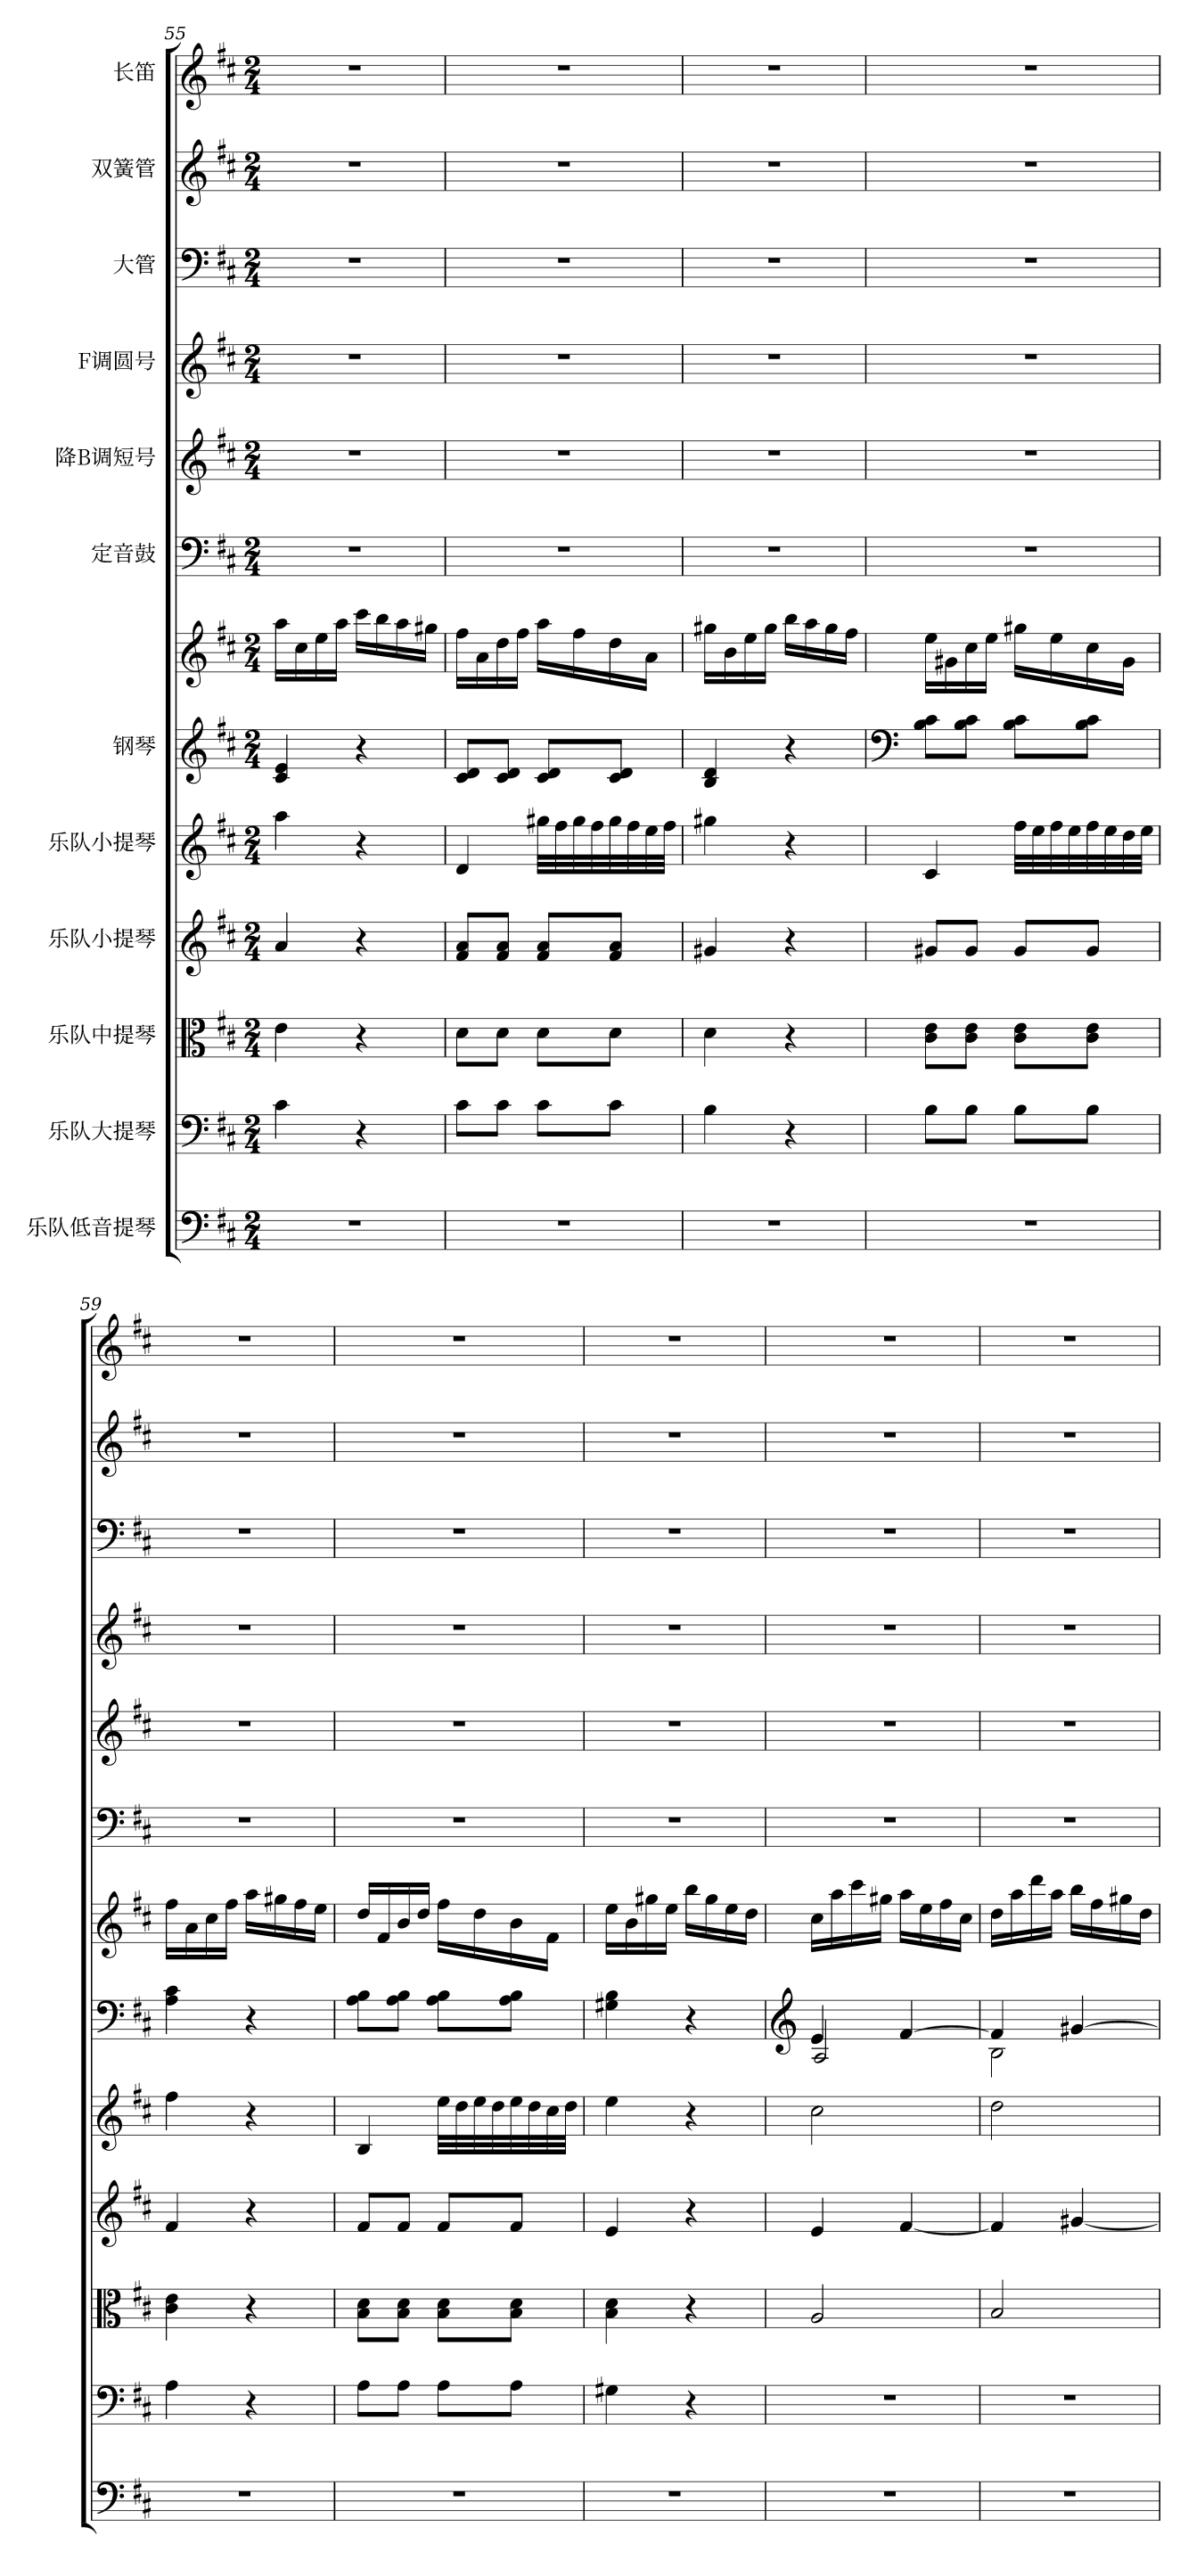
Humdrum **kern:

**kern	**kern	**kern	**kern	**kern	**kern	**kern	**kern	**kern	**kern	**kern	**kern	**kern
*part12	*part11	*part10	*part9	*part8	*part7	*part7	*part6	*part5	*part4	*part3	*part2	*part1
*staff13	*staff12	*staff11	*staff10	*staff9	*staff8	*staff7	*staff6	*staff5	*staff4	*staff3	*staff2	*staff1
*I"乐队低音提琴	*I"乐队大提琴	*I"乐队中提琴	*I"乐队小提琴	*I"乐队小提琴	*I"钢琴	*	*I"定音鼓	*I"降B调短号	*I"F调圆号	*I"大管	*I"双簧管	*I"长笛
!!LO:PB:g=z
*clefF4	*clefF4	*clefC3	*clefG2	*clefG2	*clefG2	*clefG2	*clefF4	*clefG2	*clefG2	*clefF4	*clefG2	*clefG2
*ITrd7c12	*	*	*	*	*	*	*	*ITrd1c2	*ITrd4c7	*	*	*
*k[f#c#]	*k[f#c#]	*k[f#c#]	*k[f#c#]	*k[f#c#]	*k[f#c#]	*k[f#c#]	*k[f#c#]	*k[]	*k[f#]	*k[f#c#]	*k[f#c#]	*k[f#c#]
*M2/4	*M2/4	*M2/4	*M2/4	*M2/4	*M2/4	*M2/4	*M2/4	*M2/4	*M2/4	*M2/4	*M2/4	*M2/4
=55	=55	=55	=55	=55	=55	=55	=55	=55	=55	=55	=55	=55
2r	4c#\	4e\	4a/	4aa\	4c#/ 4e/	16aa\LL	2r	2r	2r	2r	2r	2r
.	.	.	.	.	.	16cc#\	.	.	.	.	.	.
.	.	.	.	.	.	16ee\	.	.	.	.	.	.
.	.	.	.	.	.	16aa\JJ	.	.	.	.	.	.
.	4r	4r	4r	4r	4r	16ccc#\LL	.	.	.	.	.	.
.	.	.	.	.	.	16bb\	.	.	.	.	.	.
.	.	.	.	.	.	16aa\	.	.	.	.	.	.
.	.	.	.	.	.	16gg#X\JJ	.	.	.	.	.	.
=56	=56	=56	=56	=56	=56	=56	=56	=56	=56	=56	=56	=56
2r	8c#\L	8d\L	8f#/ 8a/L	4d/	8c#/ 8d/L	16ff#\LL	2r	2r	2r	2r	2r	2r
.	.	.	.	.	.	16a\	.	.	.	.	.	.
.	8c#\J	8d\J	8f#/ 8a/J	.	8c#/ 8d/J	16dd\	.	.	.	.	.	.
.	.	.	.	.	.	16ff#\JJ	.	.	.	.	.	.
.	8c#\L	8d\L	8f#/ 8a/L	32gg#X\LLL	8c#/ 8d/L	16aa\LL	.	.	.	.	.	.
.	.	.	.	32ff#\	.	.	.	.	.	.	.	.
.	.	.	.	32gg#\	.	16ff#\	.	.	.	.	.	.
.	.	.	.	32ff#\	.	.	.	.	.	.	.	.
.	8c#\J	8d\J	8f#/ 8a/J	32gg#\	8c#/ 8d/J	16dd\	.	.	.	.	.	.
.	.	.	.	32ff#\	.	.	.	.	.	.	.	.
.	.	.	.	32ee\	.	16a\JJ	.	.	.	.	.	.
.	.	.	.	32ff#\JJJ	.	.	.	.	.	.	.	.
=57	=57	=57	=57	=57	=57	=57	=57	=57	=57	=57	=57	=57
2r	4B\	4d\	4g#X/	4gg#X\	4B/ 4d/	16gg#X\LL	2r	2r	2r	2r	2r	2r
.	.	.	.	.	.	16b\	.	.	.	.	.	.
.	.	.	.	.	.	16ee\	.	.	.	.	.	.
.	.	.	.	.	.	16gg#\JJ	.	.	.	.	.	.
.	4r	4r	4r	4r	4r	16bb\LL	.	.	.	.	.	.
.	.	.	.	.	.	16aa\	.	.	.	.	.	.
.	.	.	.	.	.	16gg#\	.	.	.	.	.	.
.	.	.	.	.	.	16ff#\JJ	.	.	.	.	.	.
!!LO:PB:g=z
=58	=58	=58	=58	=58	=58	=58	=58	=58	=58	=58	=58	=58
*	*	*	*	*	*clefF4	*	*	*	*	*	*	*
2r	8B\L	8c#\ 8e\L	8g#X/L	4c#/	8B\ 8c#\L	16ee\LL	2r	2r	2r	2r	2r	2r
.	.	.	.	.	.	16g#X\	.	.	.	.	.	.
.	8B\J	8c#\ 8e\J	8g#/J	.	8B\ 8c#\J	16cc#\	.	.	.	.	.	.
.	.	.	.	.	.	16ee\JJ	.	.	.	.	.	.
.	8B\L	8c#\ 8e\L	8g#/L	32ff#\LLL	8B\ 8c#\L	16gg#X\LL	.	.	.	.	.	.
.	.	.	.	32ee\	.	.	.	.	.	.	.	.
.	.	.	.	32ff#\	.	16ee\	.	.	.	.	.	.
.	.	.	.	32ee\	.	.	.	.	.	.	.	.
.	8B\J	8c#\ 8e\J	8g#/J	32ff#\	8B\ 8c#\J	16cc#\	.	.	.	.	.	.
.	.	.	.	32ee\	.	.	.	.	.	.	.	.
.	.	.	.	32dd\	.	16g#\JJ	.	.	.	.	.	.
.	.	.	.	32ee\JJJ	.	.	.	.	.	.	.	.
=59	=59	=59	=59	=59	=59	=59	=59	=59	=59	=59	=59	=59
2r	4A\	4c#\ 4e\	4f#/	4ff#\	4A\ 4c#\	16ff#\LL	2r	2r	2r	2r	2r	2r
.	.	.	.	.	.	16a\	.	.	.	.	.	.
.	.	.	.	.	.	16cc#\	.	.	.	.	.	.
.	.	.	.	.	.	16ff#\JJ	.	.	.	.	.	.
.	4r	4r	4r	4r	4r	16aa\LL	.	.	.	.	.	.
.	.	.	.	.	.	16gg#X\	.	.	.	.	.	.
.	.	.	.	.	.	16ff#\	.	.	.	.	.	.
.	.	.	.	.	.	16ee\JJ	.	.	.	.	.	.
=60	=60	=60	=60	=60	=60	=60	=60	=60	=60	=60	=60	=60
2r	8A\L	8B\ 8d\L	8f#/L	4B/	8A\ 8B\L	16dd/LL	2r	2r	2r	2r	2r	2r
.	.	.	.	.	.	16f#/	.	.	.	.	.	.
.	8A\J	8B\ 8d\J	8f#/J	.	8A\ 8B\J	16b/	.	.	.	.	.	.
.	.	.	.	.	.	16dd/JJ	.	.	.	.	.	.
.	8A\L	8B\ 8d\L	8f#/L	32ee\LLL	8A\ 8B\L	16ff#\LL	.	.	.	.	.	.
.	.	.	.	32dd\	.	.	.	.	.	.	.	.
.	.	.	.	32ee\	.	16dd\	.	.	.	.	.	.
.	.	.	.	32dd\	.	.	.	.	.	.	.	.
.	8A\J	8B\ 8d\J	8f#/J	32ee\	8A\ 8B\J	16b\	.	.	.	.	.	.
.	.	.	.	32dd\	.	.	.	.	.	.	.	.
.	.	.	.	32cc#\	.	16f#\JJ	.	.	.	.	.	.
.	.	.	.	32dd\JJJ	.	.	.	.	.	.	.	.
!!LO:PB:g=z
=61	=61	=61	=61	=61	=61	=61	=61	=61	=61	=61	=61	=61
2r	4G#X\	4B\ 4d\	4e/	4ee\	4G#X\ 4B\	16ee\LL	2r	2r	2r	2r	2r	2r
.	.	.	.	.	.	16b\	.	.	.	.	.	.
.	.	.	.	.	.	16gg#X\	.	.	.	.	.	.
.	.	.	.	.	.	16ee\JJ	.	.	.	.	.	.
.	4r	4r	4r	4r	4r	16bb\LL	.	.	.	.	.	.
.	.	.	.	.	.	16gg#\	.	.	.	.	.	.
.	.	.	.	.	.	16ee\	.	.	.	.	.	.
.	.	.	.	.	.	16dd\JJ	.	.	.	.	.	.
=62	=62	=62	=62	=62	=62	=62	=62	=62	=62	=62	=62	=62
*	*	*	*	*	*clefG2	*	*	*	*	*	*	*
*	*	*	*	*	*^	*	*	*	*	*	*	*
2r	2r	2A/	4e/	2cc#\	4e/	2A/	16cc#\LL	2r	2r	2r	2r	2r	2r
.	.	.	.	.	.	.	16aa\	.	.	.	.	.	.
.	.	.	.	.	.	.	16ccc#\	.	.	.	.	.	.
.	.	.	.	.	.	.	16gg#X\JJ	.	.	.	.	.	.
.	.	.	[4f#/	.	[4f#/	.	16aa\LL	.	.	.	.	.	.
.	.	.	.	.	.	.	16ee\	.	.	.	.	.	.
.	.	.	.	.	.	.	16ff#\	.	.	.	.	.	.
.	.	.	.	.	.	.	16cc#\JJ	.	.	.	.	.	.
=63	=63	=63	=63	=63	=63	=63	=63	=63	=63	=63	=63	=63	=63
2r	2r	2B/	4f#/]	2dd\	4f#/]	2B\	16dd\LL	2r	2r	2r	2r	2r	2r
.	.	.	.	.	.	.	16aa\	.	.	.	.	.	.
.	.	.	.	.	.	.	16ddd\	.	.	.	.	.	.
.	.	.	.	.	.	.	16aa\JJ	.	.	.	.	.	.
.	.	.	[4g#X/	.	[4g#X/	.	16bb\LL	.	.	.	.	.	.
.	.	.	.	.	.	.	16ff#\	.	.	.	.	.	.
.	.	.	.	.	.	.	16gg#X\	.	.	.	.	.	.
.	.	.	.	.	.	.	16dd\JJ	.	.	.	.	.	.
*	*	*	*	*	*v	*v	*	*	*	*	*	*	*
=	=	=	=	=	=	=	=	=	=	=	=	=
*-	*-	*-	*-	*-	*-	*-	*-	*-	*-	*-	*-	*-
